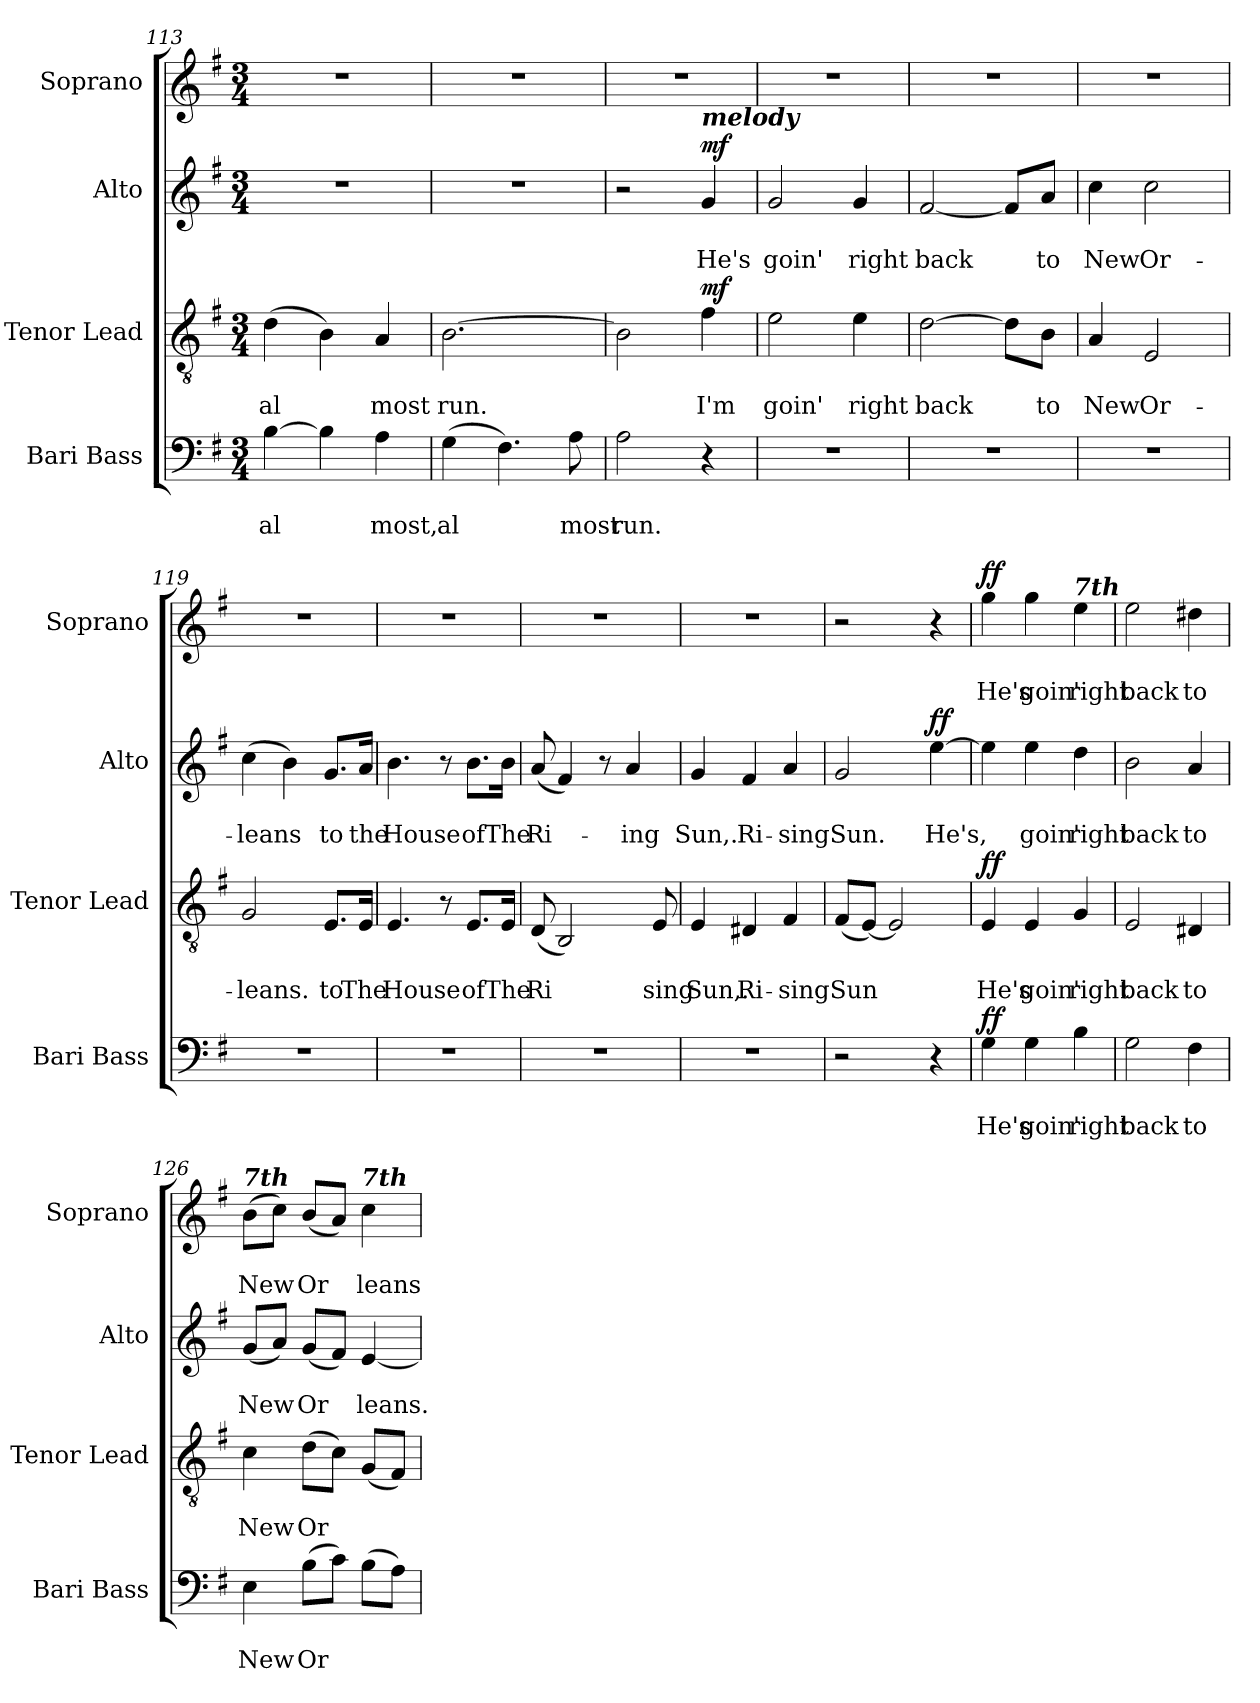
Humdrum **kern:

**kern	**text	**text	**dynam	**kern	**text	**text	**dynam	**kern	**text	**text	**dynam	**kern	**text	**text	**dynam
*part4	*part4	*part4	*part4	*part3	*part3	*part3	*part3	*part2	*part2	*part2	*part2	*part1	*part1	*part1	*part1
*staff4	*staff4	*staff4	*staff4	*staff3	*staff3	*staff3	*staff3	*staff2	*staff2	*staff2	*staff2	*staff1	*staff1	*staff1	*staff1
*I"Bari Bass	*	*	*	*I"Tenor Lead	*	*	*	*I"Alto	*	*	*	*I"Soprano	*	*	*
*I'Bari Bass	*	*	*	*I'Tenor  Lead	*	*	*	*I'Alto	*	*	*	*I'Soprano	*	*	*
*clefF4	*	*	*	*clefGv2	*	*	*	*clefG2	*	*	*	*clefG2	*	*	*
*k[f#]	*	*	*	*k[f#]	*	*	*	*k[f#]	*	*	*	*k[f#]	*	*	*
*M3/4	*	*	*	*M3/4	*	*	*	*M3/4	*	*	*	*M3/4	*	*	*
=113	=113	=113	=113	=113	=113	=113	=113	=113	=113	=113	=113	=113	=113	=113	=113
!	!	!LO:LY:b	!	!	!	!LO:LY:b	!	!	!	!	!	!	!	!	!
[4B\	.	-al	.	(>4d\	.	al	.	2.r	.	.	.	2.r	.	.	.
4B\]	.	.	.	4B\)	.	.	.	.	.	.	.	.	.	.	.
!	!	!LO:LY:b	!	!	!	!LO:LY:b	!	!	!	!	!	!	!	!	!
4A\	.	most,	.	4A/	.	most	.	.	.	.	.	.	.	.	.
=114	=114	=114	=114	=114	=114	=114	=114	=114	=114	=114	=114	=114	=114	=114	=114
!	!	!LO:LY:b	!	!	!	!LO:LY:b	!	!	!	!	!	!	!	!	!
(>4G\	.	-al	.	[2.B\	.	run.	.	2.r	.	.	.	2.r	.	.	.
4.F#\)	.	.	.	.	.	.	.	.	.	.	.	.	.	.	.
!	!	!LO:LY:b	!	!	!	!	!	!	!	!	!	!	!	!	!
8A\	.	most	.	.	.	.	.	.	.	.	.	.	.	.	.
=115	=115	=115	=115	=115	=115	=115	=115	=115	=115	=115	=115	=115	=115	=115	=115
!	!	!LO:LY:b	!	!	!	!	!	!	!	!	!	!	!	!	!
2A\	.	run.	.	2B\]	.	.	.	2r	.	.	.	2.r	.	.	.
!	!	!	!	!	!	!	!	!LO:TX:a:Bi:t=melody	!	!	!	!	!	!	!
!	!	!	!	!	!	!LO:LY:b	!LO:DY:a	!	!	!LO:LY:b	!LO:DY:a	!	!	!	!
4r	.	.	.	4f#\	.	I'm	mf	4g/	.	He's	mf	.	.	.	.
=116	=116	=116	=116	=116	=116	=116	=116	=116	=116	=116	=116	=116	=116	=116	=116
!	!	!	!	!	!	!LO:LY:b	!	!	!	!LO:LY:b	!	!	!	!	!
2.r	.	.	.	2e\	.	goin'	.	2g/	.	goin'	.	2.r	.	.	.
!	!	!	!	!	!	!LO:LY:b	!	!	!	!LO:LY:b	!	!	!	!	!
.	.	.	.	4e\	.	right	.	4g/	.	right	.	.	.	.	.
=117	=117	=117	=117	=117	=117	=117	=117	=117	=117	=117	=117	=117	=117	=117	=117
!	!	!	!	!	!	!LO:LY:b	!	!	!	!LO:LY:b	!	!	!	!	!
2.r	.	.	.	[2d\	.	back	.	[2f#/	.	back	.	2.r	.	.	.
.	.	.	.	8d\L]	.	.	.	8f#/L]	.	.	.	.	.	.	.
!	!	!	!	!	!	!LO:LY:b	!	!	!	!LO:LY:b	!	!	!	!	!
.	.	.	.	8B\J	.	to	.	8a/J	.	to	.	.	.	.	.
!!LO:LB:g=z
=118	=118	=118	=118	=118	=118	=118	=118	=118	=118	=118	=118	=118	=118	=118	=118
!	!	!	!	!	!	!LO:LY:b	!	!	!	!LO:LY:b	!	!	!	!	!
2.r	.	.	.	4A/	.	New	.	4cc\	.	New	.	2.r	.	.	.
!	!	!	!	!	!	!LO:LY:b	!	!	!	!LO:LY:b	!	!	!	!	!
.	.	.	.	2E/	.	Or-	.	2cc\	.	Or-	.	.	.	.	.
=119	=119	=119	=119	=119	=119	=119	=119	=119	=119	=119	=119	=119	=119	=119	=119
!	!	!	!	!	!	!LO:LY:b	!	!	!	!LO:LY:b	!	!	!	!	!
2.r	.	.	.	2G/	.	-leans.	.	(>4cc\	.	-leans	.	2.r	.	.	.
.	.	.	.	.	.	.	.	4b\)	.	.	.	.	.	.	.
!	!	!	!	!	!	!LO:LY:b	!	!	!	!LO:LY:b	!	!	!	!	!
.	.	.	.	8.E/L	.	to	.	8.g/L	.	to	.	.	.	.	.
!	!	!	!	!	!	!LO:LY:b	!	!	!	!LO:LY:b	!	!	!	!	!
.	.	.	.	16E/Jk	.	The	.	16a/Jk	.	the	.	.	.	.	.
=120	=120	=120	=120	=120	=120	=120	=120	=120	=120	=120	=120	=120	=120	=120	=120
!	!	!	!	!	!	!LO:LY:b	!	!	!	!LO:LY:b	!	!	!	!	!
2.r	.	.	.	4.E/	.	House	.	4.b\	.	House	.	2.r	.	.	.
.	.	.	.	8r	.	.	.	8r	.	.	.	.	.	.	.
!	!	!	!	!	!	!LO:LY:b	!	!	!	!LO:LY:b	!	!	!	!	!
.	.	.	.	8.E/L	.	of	.	8.b\L	.	of	.	.	.	.	.
!	!	!	!	!	!	!LO:LY:b	!	!	!	!LO:LY:b	!	!	!	!	!
.	.	.	.	16E/Jk	.	The	.	16b\Jk	.	The	.	.	.	.	.
=121	=121	=121	=121	=121	=121	=121	=121	=121	=121	=121	=121	=121	=121	=121	=121
!	!	!	!	!	!	!LO:LY:b	!	!	!	!LO:LY:b	!	!	!	!	!
2.r	.	.	.	(<8D/	.	-Ri	.	(<8a/	.	-Ri-	.	2.r	.	.	.
.	.	.	.	2BB/)	.	.	.	4f#/)	.	.	.	.	.	.	.
.	.	.	.	.	.	.	.	8r	.	.	.	.	.	.	.
!	!	!	!	!	!	!	!	!	!	!LO:LY:b	!	!	!	!	!
.	.	.	.	.	.	.	.	4a/	.	ing	.	.	.	.	.
!	!	!	!	!	!	!LO:LY:b	!	!	!	!	!	!	!	!	!
.	.	.	.	8E/	.	sing	.	.	.	.	.	.	.	.	.
=122	=122	=122	=122	=122	=122	=122	=122	=122	=122	=122	=122	=122	=122	=122	=122
!	!	!	!	!	!	!LO:LY:b	!	!	!	!LO:LY:b	!	!	!	!	!
2.r	.	.	.	4E/	.	Sun,.	.	4g/	.	Sun,.	.	2.r	.	.	.
!	!	!	!	!	!	!LO:LY:b	!	!	!	!LO:LY:b	!	!	!	!	!
.	.	.	.	4D#X/	.	Ri-	.	4f#/	.	Ri-	.	.	.	.	.
!	!	!	!	!	!	!LO:LY:b	!	!	!	!LO:LY:b	!	!	!	!	!
.	.	.	.	4F#/	.	-sing	.	4a/	.	-sing	.	.	.	.	.
=123	=123	=123	=123	=123	=123	=123	=123	=123	=123	=123	=123	=123	=123	=123	=123
!	!	!	!	!	!	!LO:LY:b	!	!	!	!LO:LY:b	!	!	!	!	!
2r	.	.	.	(<8F#/L	.	Sun	.	2g/	.	Sun.	.	2r	.	.	.
.	.	.	.	[8E/J)	.	.	.	.	.	.	.	.	.	.	.
.	.	.	.	2E/]	.	.	.	.	.	.	.	.	.	.	.
!	!	!	!	!	!	!	!	!	!	!LO:LY:b	!LO:DY:a	!	!	!	!
4r	.	.	.	.	.	.	.	[4ee\	.	He's,	ff	4r	.	.	.
=124	=124	=124	=124	=124	=124	=124	=124	=124	=124	=124	=124	=124	=124	=124	=124
!	!	!LO:LY:b	!LO:DY:a	!	!	!LO:LY:b	!LO:DY:a	!	!	!	!	!	!	!LO:LY:b	!LO:DY:a
4G\	.	He's	ff	4E/	.	He's	ff	4ee\]	.	.	.	4gg\	.	He's	ff
!	!	!LO:LY:b	!	!	!	!LO:LY:b	!	!	!	!LO:LY:b	!	!	!	!LO:LY:b	!
4G\	.	goin'	.	4E/	.	goin'	.	4ee\	.	goin'	.	4gg\	.	goin'	.
!	!	!	!	!	!	!	!	!	!	!	!	!LO:TX:Bi:t=7th	!	!	!
!	!	!LO:LY:b	!	!	!	!LO:LY:b	!	!	!	!LO:LY:b	!	!	!	!LO:LY:b	!
4B\	.	right	.	4G/	.	right	.	4dd\	.	right	.	4ee\	.	right	.
=125	=125	=125	=125	=125	=125	=125	=125	=125	=125	=125	=125	=125	=125	=125	=125
!	!	!LO:LY:b	!	!	!	!LO:LY:b	!	!	!	!LO:LY:b	!	!	!	!LO:LY:b	!
2G\	.	back	.	2E/	.	back	.	2b\	.	back	.	2ee\	.	back	.
!	!	!LO:LY:b	!	!	!	!LO:LY:b	!	!	!	!LO:LY:b	!	!	!	!LO:LY:b	!
4F#\	.	to	.	4D#X/	.	to	.	4a/	.	to	.	4dd#X\	.	to	.
=126	=126	=126	=126	=126	=126	=126	=126	=126	=126	=126	=126	=126	=126	=126	=126
!	!	!	!	!	!	!	!	!	!	!	!	!LO:TX:Bi:t=7th	!	!	!
!	!	!LO:LY:b	!	!	!	!LO:LY:b	!	!	!	!LO:LY:b	!	!	!	!LO:LY:b	!
4E\	.	New	.	4c\	.	New	.	(<8g/L	.	New	.	(>8b\L	.	New	.
.	.	.	.	.	.	.	.	8a/J)	.	.	.	8cc\J)	.	.	.
!	!	!LO:LY:b	!	!	!	!LO:LY:b	!	!	!	!LO:LY:b	!	!	!	!LO:LY:b	!
(>8B\L	.	Or	.	(>8d\L	.	Or	.	(<8g/L	.	Or	.	(>8b/L	.	Or	.
8c\J)	.	.	.	8c\J)	.	.	.	8f#/J)	.	.	.	8a/J)	.	.	.
!	!	!	!	!	!	!	!	!	!	!	!	!LO:TX:a:Bi:t=7th	!	!	!
!	!	!	!	!	!	!	!	!	!	!LO:LY:b	!	!	!	!LO:LY:b	!
(>8B\L	.	.	.	(<8G/L	.	.	.	[4e/	.	leans.	.	4cc\	.	leans	.
8A\J)	.	.	.	8F#/J)	.	.	.	.	.	.	.	.	.	.	.
=	=	=	=	=	=	=	=	=	=	=	=	=	=	=	=
*-	*-	*-	*-	*-	*-	*-	*-	*-	*-	*-	*-	*-	*-	*-	*-
